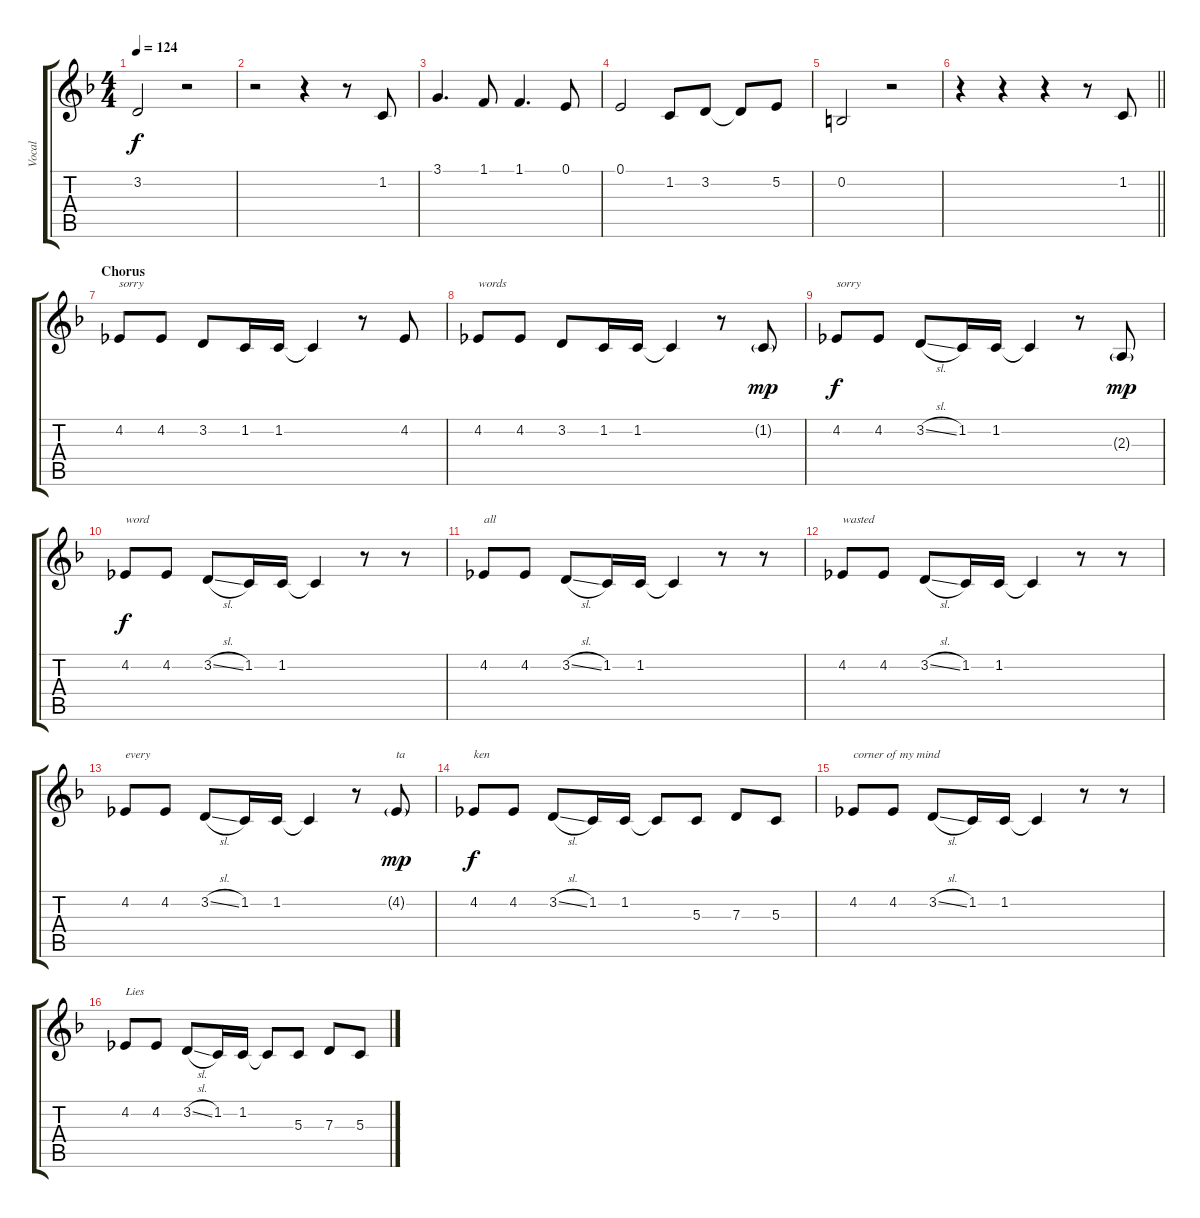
\track ("Vocal" "Vocal") {instrument pad1newage}
\staff {score tabs}
\tuning (E4 B3 G3 D3 A2 E2) {hide}
\ts (4 4)
\tempo 124
\clef g2
\ks f
3.2{t}.2{dy f} r.2 |
r.2 r.4 r.8 1.2.8 |
3.1.4{d} 1.1.8 1.1.4{d} 0.1.8 |
0.1.2 1.2.8 3.2.8 3.2{t}.8 5.2.8 |
0.2.2 r.2 |
\barLineRight lightlight
r.4 r.4 r.4 r.8 1.2.8 |
\section ("" "Chorus")
4.2.8{txt "sorry"} 4.2.8 3.2.8 1.2.16 1.2.16 1.2{t}.4 r.8 4.2.8 |
4.2.8{txt "words"} 4.2.8 3.2.8 1.2.16 1.2.16 1.2{t}.4 r.8 1.2{g}.8{dy mp} |
4.2.8{txt "sorry" dy f} 4.2.8 3.2{sl}.8 1.2.16 1.2.16 1.2{t}.4 r.8 2.3{g}.8{dy mp} |
4.2.8{txt "word" dy f} 4.2.8 3.2{sl}.8 1.2.16 1.2.16 1.2{t}.4 r.8 r.8 |
4.2.8{txt "all"} 4.2.8 3.2{sl}.8 1.2.16 1.2.16 1.2{t}.4 r.8 r.8 |
4.2.8{txt "wasted"} 4.2.8 3.2{sl}.8 1.2.16 1.2.16 1.2{t}.4 r.8 r.8 |
4.2.8{txt "every"} 4.2.8 3.2{sl}.8 1.2.16 1.2.16 1.2{t}.4 r.8 4.2{g}.8{txt "ta" dy mp} |
4.2.8{txt "ken" dy f} 4.2.8 3.2{sl}.8 1.2.16 1.2.16 1.2{t}.8 5.3.8 7.3.8 5.3.8 |
4.2.8{txt "corner of my mind"} 4.2.8 3.2{sl}.8 1.2.16 1.2.16 1.2{t}.4 r.8 r.8 |
4.2.8{txt "Lies"} 4.2.8 3.2{sl}.8 1.2.16 1.2.16 1.2{t}.8 5.3.8 7.3.8 5.3.8
